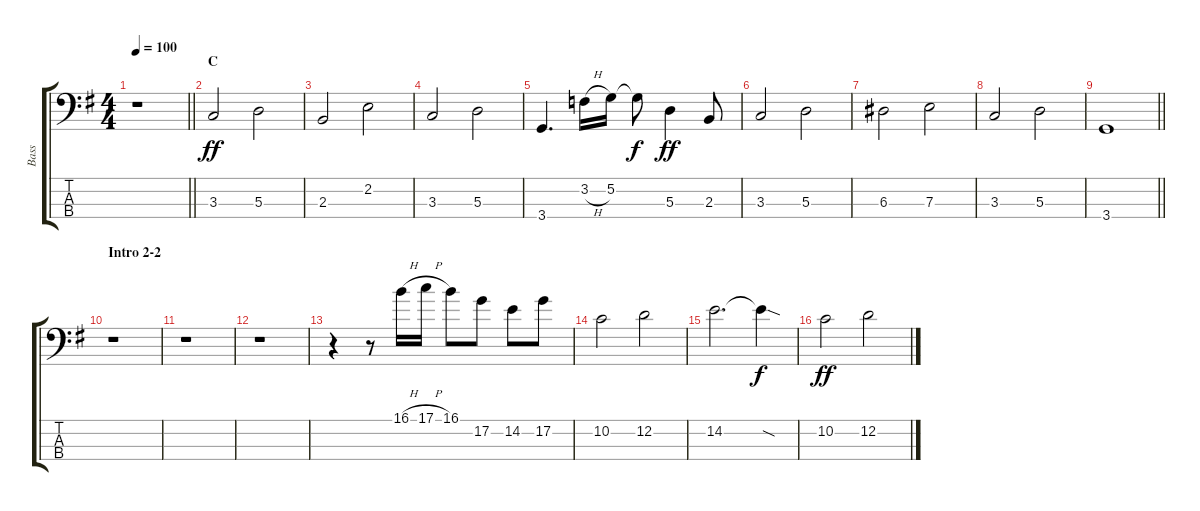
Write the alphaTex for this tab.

\track ("Bass" "Bass") {instrument electricbassfinger}
\staff {score tabs}
\tuning (G2 D2 A1 E1) {hide}
\ts (4 4)
\tempo 100
\clef f4
\barLineRight lightlight
\ks g
r.1{dy ff} |
\section ("" "C")
3.3.2 5.3.2 |
2.3.2 2.2.2 |
3.3.2 5.3.2 |
3.4.4{d} 3.2{h}.16 5.2.16 5.2{t}.8{dy f} 5.3.4{dy ff} 2.3.8 |
3.3.2 5.3.2 |
6.3.2 7.3.2 |
3.3.2 5.3.2 |
\barLineRight lightlight
3.4.1 |
\section ("" "Intro 2-2")
r.1 |
r.1 |
r.1 |
r.4 r.8 16.1{h}.16 17.1{h}.16 16.1.8 17.2.8 14.2.8 17.2.8 |
10.2.2 12.2.2 |
14.2.2{d} 14.2{sod t}.4{dy f} |
10.2.2{dy ff} 12.2.2
